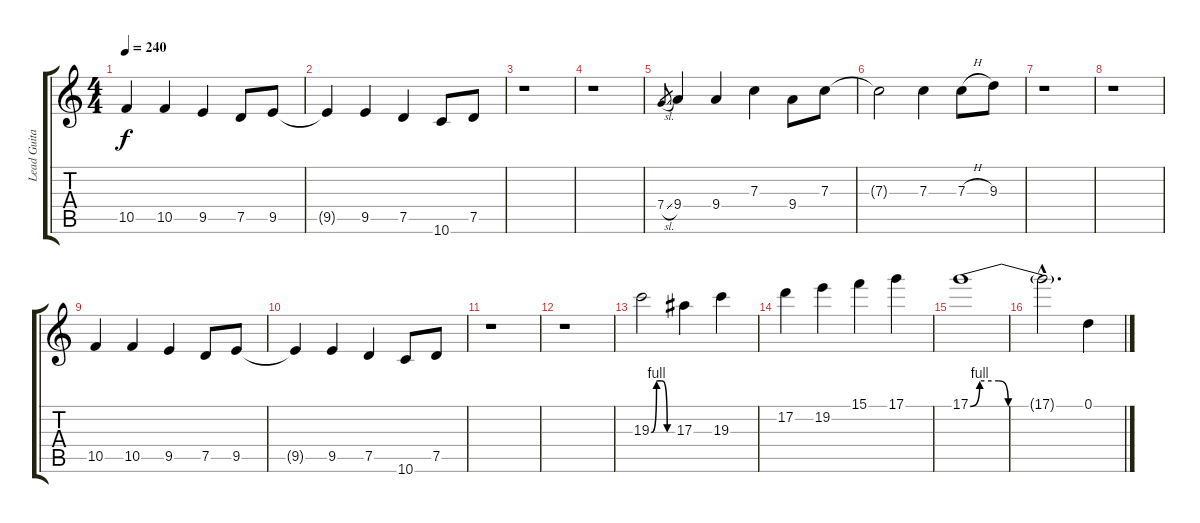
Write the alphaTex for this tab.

\track ("Lead Guitar" "Lead Guita") {instrument distortionguitar}
\staff {score tabs}
\tuning (D4 A3 F3 C3 G2 D2) {hide}
\ts (4 4)
\tempo 240
\clef g2
\ks c
10.5.4{dy f} 10.5.4 9.5.4 7.5.8 9.5.8 |
9.5{t}.4 9.5.4 7.5.4 10.6.8 7.5.8 |
r.1 |
r.1 |
7.4{sl}.8{gr} 9.4.4 9.4.4 7.3.4 9.4.8 7.3.8 |
7.3{t}.2 7.3.4 7.3{h}.8 9.3.8 |
r.1 |
r.1 |
10.5.4 10.5.4 9.5.4 7.5.8 9.5.8 |
9.5{t}.4 9.5.4 7.5.4 10.6.8 7.5.8 |
r.1 |
r.1 |
19.3{be (custom 0 0 15 4 30 4 45 0 60 0)}.2 17.3.4 19.3.4 |
17.2.4 19.2.4 15.1.4 17.1.4 |
17.1{be (custom 0 0 5 4 15 4 20 0 45 0 60 0)}.1 |
17.1{hac t}.2{d} 0.1.4
